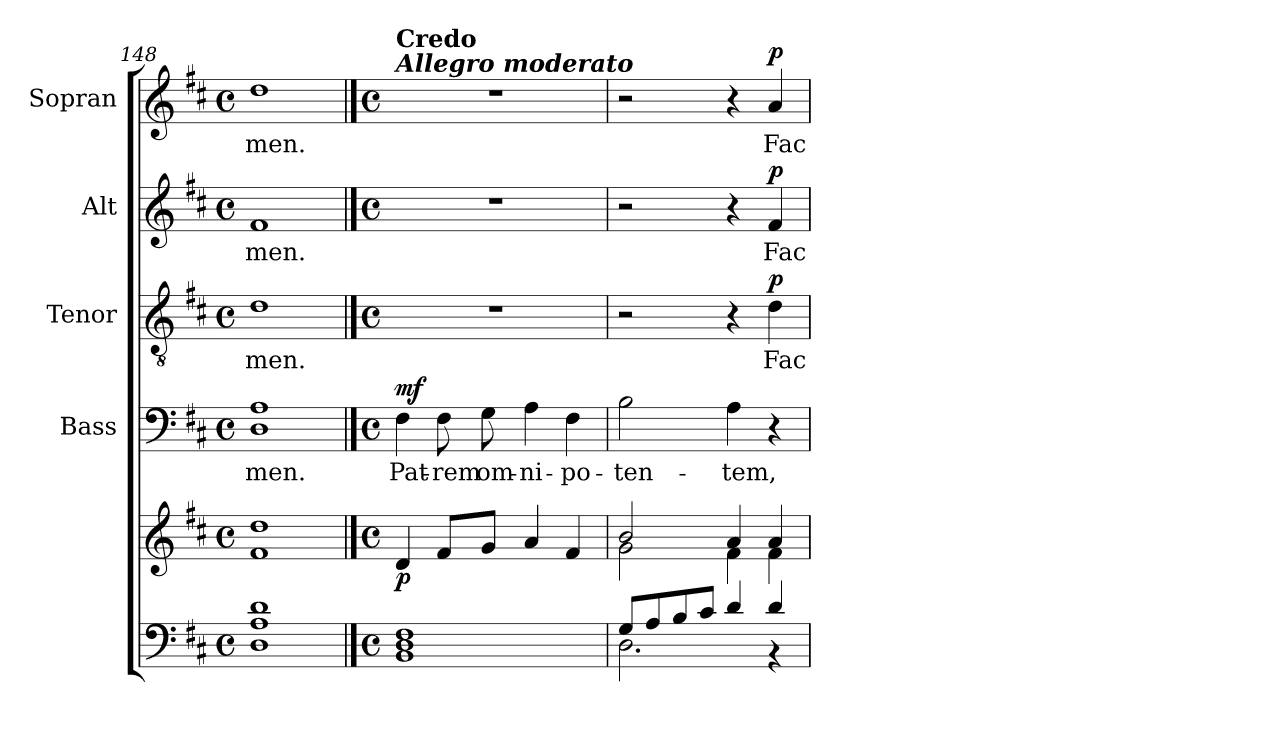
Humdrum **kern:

**kern	**kern	**dynam	**kern	**text	**dynam	**kern	**text	**dynam	**kern	**text	**dynam	**kern	**text	**dynam
*part5	*part5	*part5	*part4	*part4	*part4	*part3	*part3	*part3	*part2	*part2	*part2	*part1	*part1	*part1
*staff6	*staff5	*staff5/6	*staff4	*staff4	*staff4	*staff3	*staff3	*staff3	*staff2	*staff2	*staff2	*staff1	*staff1	*staff1
*	*	*	*I"Bass	*	*	*I"Tenor	*	*	*I"Alt	*	*	*I"Sopran	*	*
*	*	*	*I'B.	*	*	*I'T.	*	*	*I'A.	*	*	*I'S.	*	*
*clefF4	*clefG2	*	*clefF4	*	*	*clefGv2	*	*	*clefG2	*	*	*clefG2	*	*
*k[f#c#]	*k[f#c#]	*	*k[f#c#]	*	*	*k[f#c#]	*	*	*k[f#c#]	*	*	*k[f#c#]	*	*
*D:	*D:	*	*D:	*	*	*D:	*	*	*D:	*	*	*D:	*	*
*M4/4	*M4/4	*	*M4/4	*	*	*M4/4	*	*	*M4/4	*	*	*M4/4	*	*
*met(c)	*met(c)	*	*met(c)	*	*	*met(c)	*	*	*met(c)	*	*	*met(c)	*	*
=148	=148	=148	=148	=148	=148	=148	=148	=148	=148	=148	=148	=148	=148	=148
*^	*^	*	*	*	*	*	*	*	*	*	*	*	*	*
!	!	!	!	!	!	!LO:LY:b	!	!	!LO:LY:b	!	!	!LO:LY:b	!	!	!LO:LY:b	!
1d	1D 1A	1dd	1f#	.	1D 1A	-men.	.	1d	-men.	.	1f#	-men.	.	1dd	-men.	.
*v	*v	*	*	*	*	*	*	*	*	*	*	*	*	*	*	*
*	*v	*v	*	*	*	*	*	*	*	*	*	*	*	*	*
!!LO:LB:g=z
==149	==149	==149	==149	==149	==149	==149	==149	==149	==149	==149	==149	==149	==149	==149
*M4/4	*M4/4	*	*M4/4	*	*	*M4/4	*	*	*M4/4	*	*	*M4/4	*	*
*met(c)	*met(c)	*	*met(c)	*	*	*met(c)	*	*	*met(c)	*	*	*met(c)	*	*
*^	*^	*	*	*	*	*	*	*	*	*	*	*	*	*
!	!	!	!	!	!	!	!	!	!	!	!	!	!	!LO:TX:a:Bi:t=Allegro moderato	!	!
!	!	!	!	!	!	!	!	!	!	!	!	!	!	!LO:TX:a:B:t=Credo	!	!
!	!	!	!	!LO:DY:b	!	!LO:LY:b	!LO:DY:a	!	!	!	!	!	!	!	!	!
*v	*v	*	*	*	*	*	*	*	*	*	*	*	*	*	*	*
*	*v	*v	*	*	*	*	*	*	*	*	*	*	*	*	*
1BB 1D 1F#	4d/	p	4F#\	Pat-	mf	1r	.	.	1r	.	.	1r	.	.
!	!	!	!	!LO:LY:b	!	!	!	!	!	!	!	!	!	!
.	8f#/L	.	8F#\	-rem	.	.	.	.	.	.	.	.	.	.
!	!	!	!	!LO:LY:b	!	!	!	!	!	!	!	!	!	!
.	8g/J	.	8G\	om-	.	.	.	.	.	.	.	.	.	.
!	!	!	!	!LO:LY:b	!	!	!	!	!	!	!	!	!	!
.	4a/	.	4A\	-ni-	.	.	.	.	.	.	.	.	.	.
!	!	!	!	!LO:LY:b	!	!	!	!	!	!	!	!	!	!
.	4f#/	.	4F#\	-po-	.	.	.	.	.	.	.	.	.	.
=150	=150	=150	=150	=150	=150	=150	=150	=150	=150	=150	=150	=150	=150	=150
*^	*^	*	*	*	*	*	*	*	*	*	*	*	*	*
!	!	!	!	!	!	!LO:LY:b	!	!	!	!	!	!	!	!	!	!
8G/L	2.D\	2b/	2g\	.	2B\	-ten-	.	2r	.	.	2r	.	.	2r	.	.
8A/	.	.	.	.	.	.	.	.	.	.	.	.	.	.	.	.
8B/	.	.	.	.	.	.	.	.	.	.	.	.	.	.	.	.
8c#/J	.	.	.	.	.	.	.	.	.	.	.	.	.	.	.	.
!	!	!	!	!	!	!LO:LY:b	!	!	!	!	!	!	!	!	!	!
4d/	.	4a/	4f#\	.	4A\	-tem,	.	4r	.	.	4r	.	.	4r	.	.
!	!	!	!	!	!	!	!	!	!LO:LY:b	!LO:DY:a	!	!LO:LY:b	!LO:DY:a	!	!LO:LY:b	!LO:DY:a
4d/	4r	4a/	4f#\	.	4r	.	.	4d\	Fac-	p	4f#/	Fac-	p	4a/	Fac-	p
*v	*v	*	*	*	*	*	*	*	*	*	*	*	*	*	*	*
*	*v	*v	*	*	*	*	*	*	*	*	*	*	*	*	*
=	=	=	=	=	=	=	=	=	=	=	=	=	=	=
*-	*-	*-	*-	*-	*-	*-	*-	*-	*-	*-	*-	*-	*-	*-
